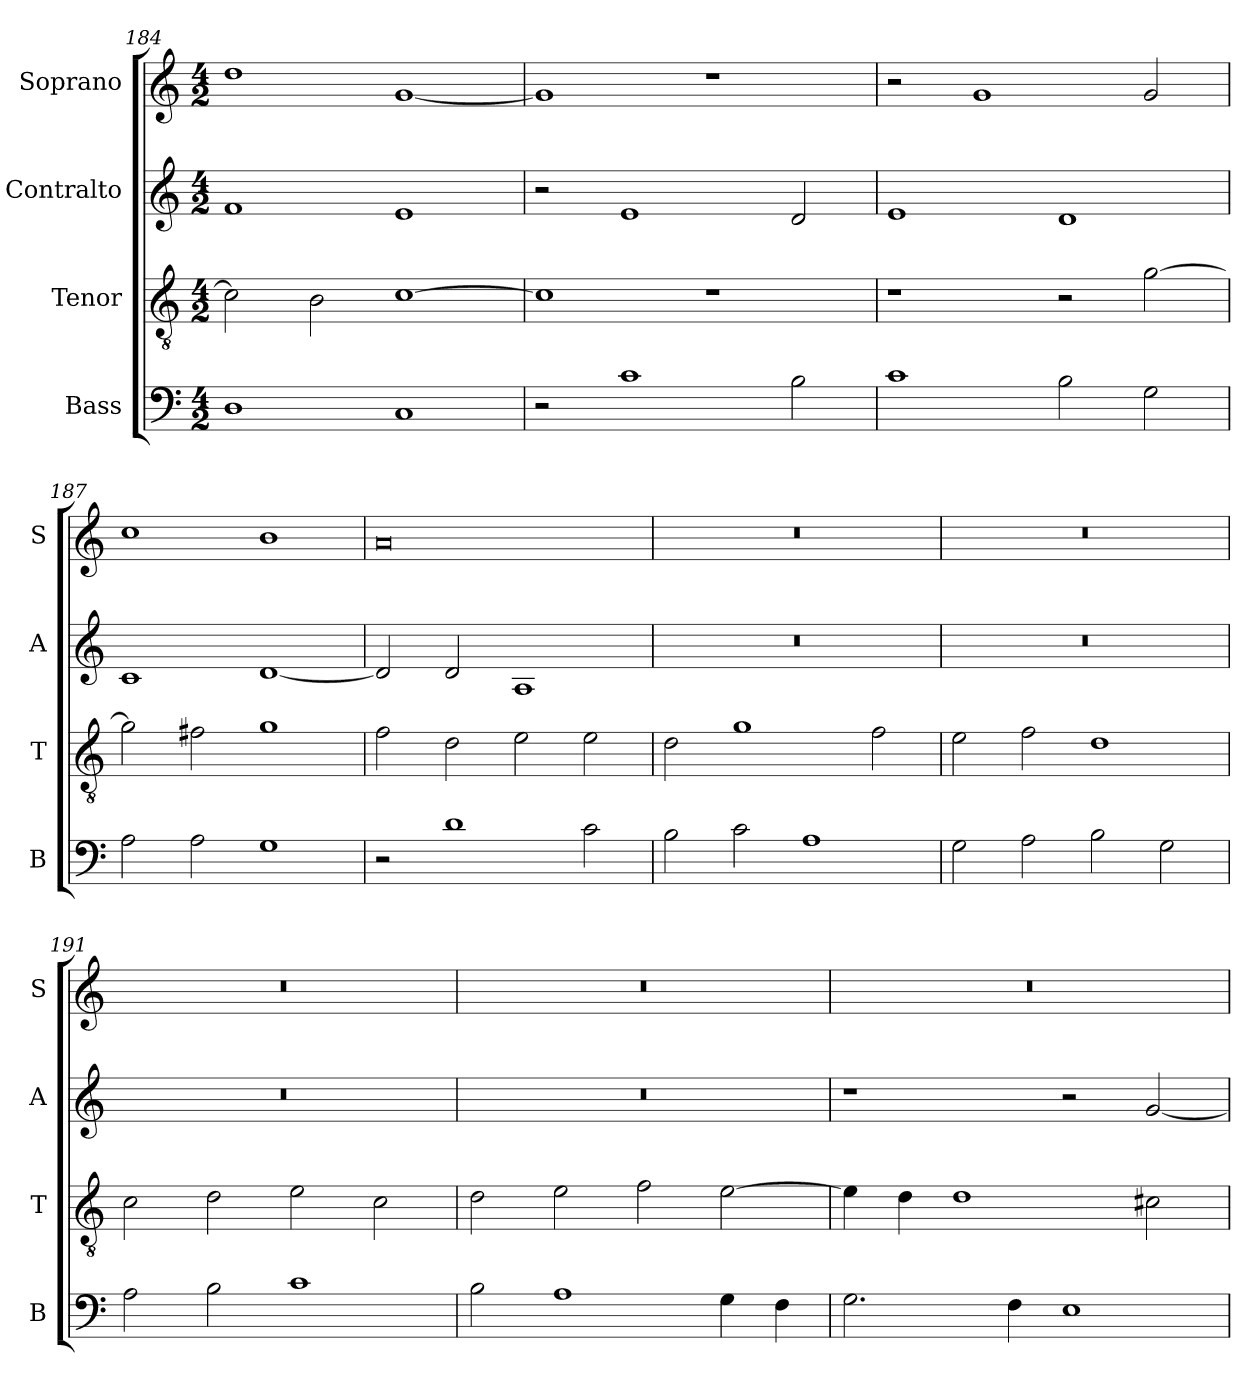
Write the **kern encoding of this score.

**kern	**kern	**kern	**kern
*part4	*part3	*part2	*part1
*staff4	*staff3	*staff2	*staff1
*I"Bass	*I"Tenor	*I"Contralto	*I"Soprano
*I'B	*I'T	*I'A	*I'S
*clefF4	*clefGv2	*clefG2	*clefG2
*k[]	*k[]	*k[]	*k[]
*G:mix	*G:mix	*G:mix	*G:mix
*M4/2	*M4/2	*M4/2	*M4/2
=184	=184	=184	=184
1D	2c]	1f	1dd
.	2B	.	.
1C	[1c	1e	[1g
=185	=185	=185	=185
2r	1c]	2r	1g]
1c	.	1e	.
.	1r	.	1r
2B	.	2d	.
=186	=186	=186	=186
1c	1r	1e	2r
.	.	.	1g
2B	2r	1d	.
2G	[2g	.	2g
=187	=187	=187	=187
2A	2g]	1c	1cc
2A	2f#X	.	.
1G	1g	[1d	1b
=188	=188	=188	=188
2r	2f	2d]	0a
1d	2d	2d	.
.	2e	1A	.
2c	2e	.	.
=189	=189	=189	=189
2B	2d	0r	0r
2c	1g	.	.
1A	.	.	.
.	2f	.	.
=190	=190	=190	=190
2G	2e	0r	0r
2A	2f	.	.
2B	1d	.	.
2G	.	.	.
=191	=191	=191	=191
2A	2c	0r	0r
2B	2d	.	.
1c	2e	.	.
.	2c	.	.
=192	=192	=192	=192
2B	2d	0r	0r
1A	2e	.	.
.	2f	.	.
4G	[2e	.	.
4F	.	.	.
=193	=193	=193	=193
2.G	4e]	1r	0r
.	4d	.	.
.	1d	.	.
4F	.	.	.
1E	.	2r	.
.	2c#X	[2g	.
=	=	=	=
*-	*-	*-	*-
